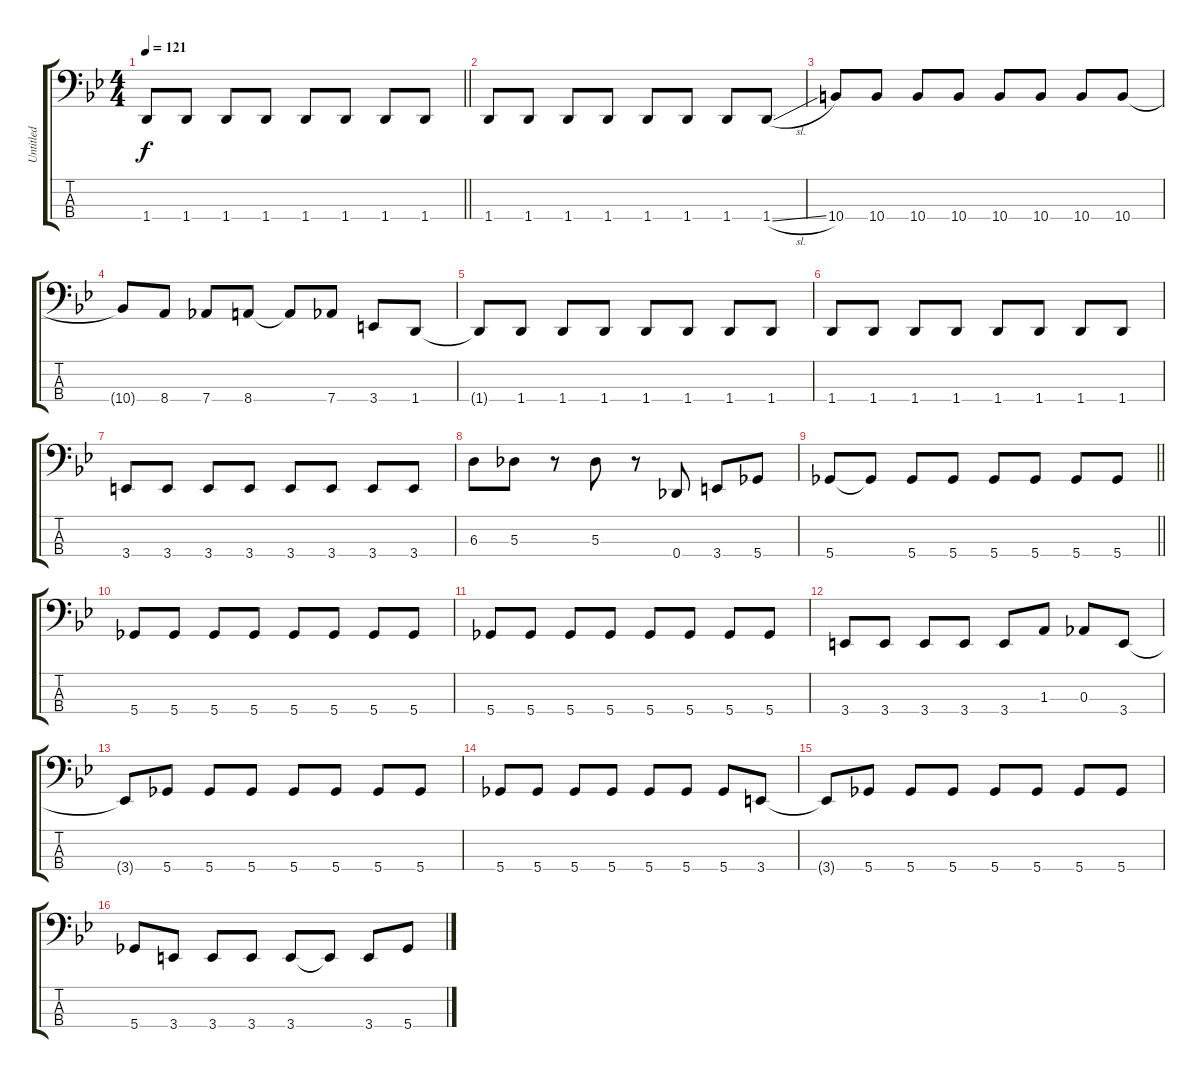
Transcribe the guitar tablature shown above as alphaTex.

\track ("Untitled" "Untitled") {instrument electricbassfinger}
\staff {score tabs}
\tuning (Gb2 Db2 Ab1 Db1) {hide}
\ts (4 4)
\tempo 121
\clef f4
\barLineRight lightlight
\ks bb
1.4.8{dy f} 1.4.8 1.4.8 1.4.8 1.4.8 1.4.8 1.4.8 1.4.8 |
1.4.8 1.4.8 1.4.8 1.4.8 1.4.8 1.4.8 1.4.8 1.4{sl}.8 |
10.4.8 10.4.8 10.4.8 10.4.8 10.4.8 10.4.8 10.4.8 10.4.8 |
10.4{t}.8 8.4.8 7.4.8 8.4.8 8.4{t}.8 7.4.8 3.4.8 1.4.8 |
1.4{t}.8 1.4.8 1.4.8 1.4.8 1.4.8 1.4.8 1.4.8 1.4.8 |
1.4.8 1.4.8 1.4.8 1.4.8 1.4.8 1.4.8 1.4.8 1.4.8 |
3.4.8 3.4.8 3.4.8 3.4.8 3.4.8 3.4.8 3.4.8 3.4.8 |
6.3.8 5.3.8 r.8 5.3.8 r.8 0.4.8 3.4.8 5.4.8 |
\barLineRight lightlight
5.4.8 5.4{t}.8 5.4.8 5.4.8 5.4.8 5.4.8 5.4.8 5.4.8 |
5.4.8 5.4.8 5.4.8 5.4.8 5.4.8 5.4.8 5.4.8 5.4.8 |
5.4.8 5.4.8 5.4.8 5.4.8 5.4.8 5.4.8 5.4.8 5.4.8 |
3.4.8 3.4.8 3.4.8 3.4.8 3.4.8 1.3.8 0.3.8 3.4.8 |
3.4{t}.8 5.4.8 5.4.8 5.4.8 5.4.8 5.4.8 5.4.8 5.4.8 |
5.4.8 5.4.8 5.4.8 5.4.8 5.4.8 5.4.8 5.4.8 3.4.8 |
3.4{t}.8 5.4.8 5.4.8 5.4.8 5.4.8 5.4.8 5.4.8 5.4.8 |
5.4.8 3.4.8 3.4.8 3.4.8 3.4.8 3.4{t}.8 3.4.8 5.4.8
